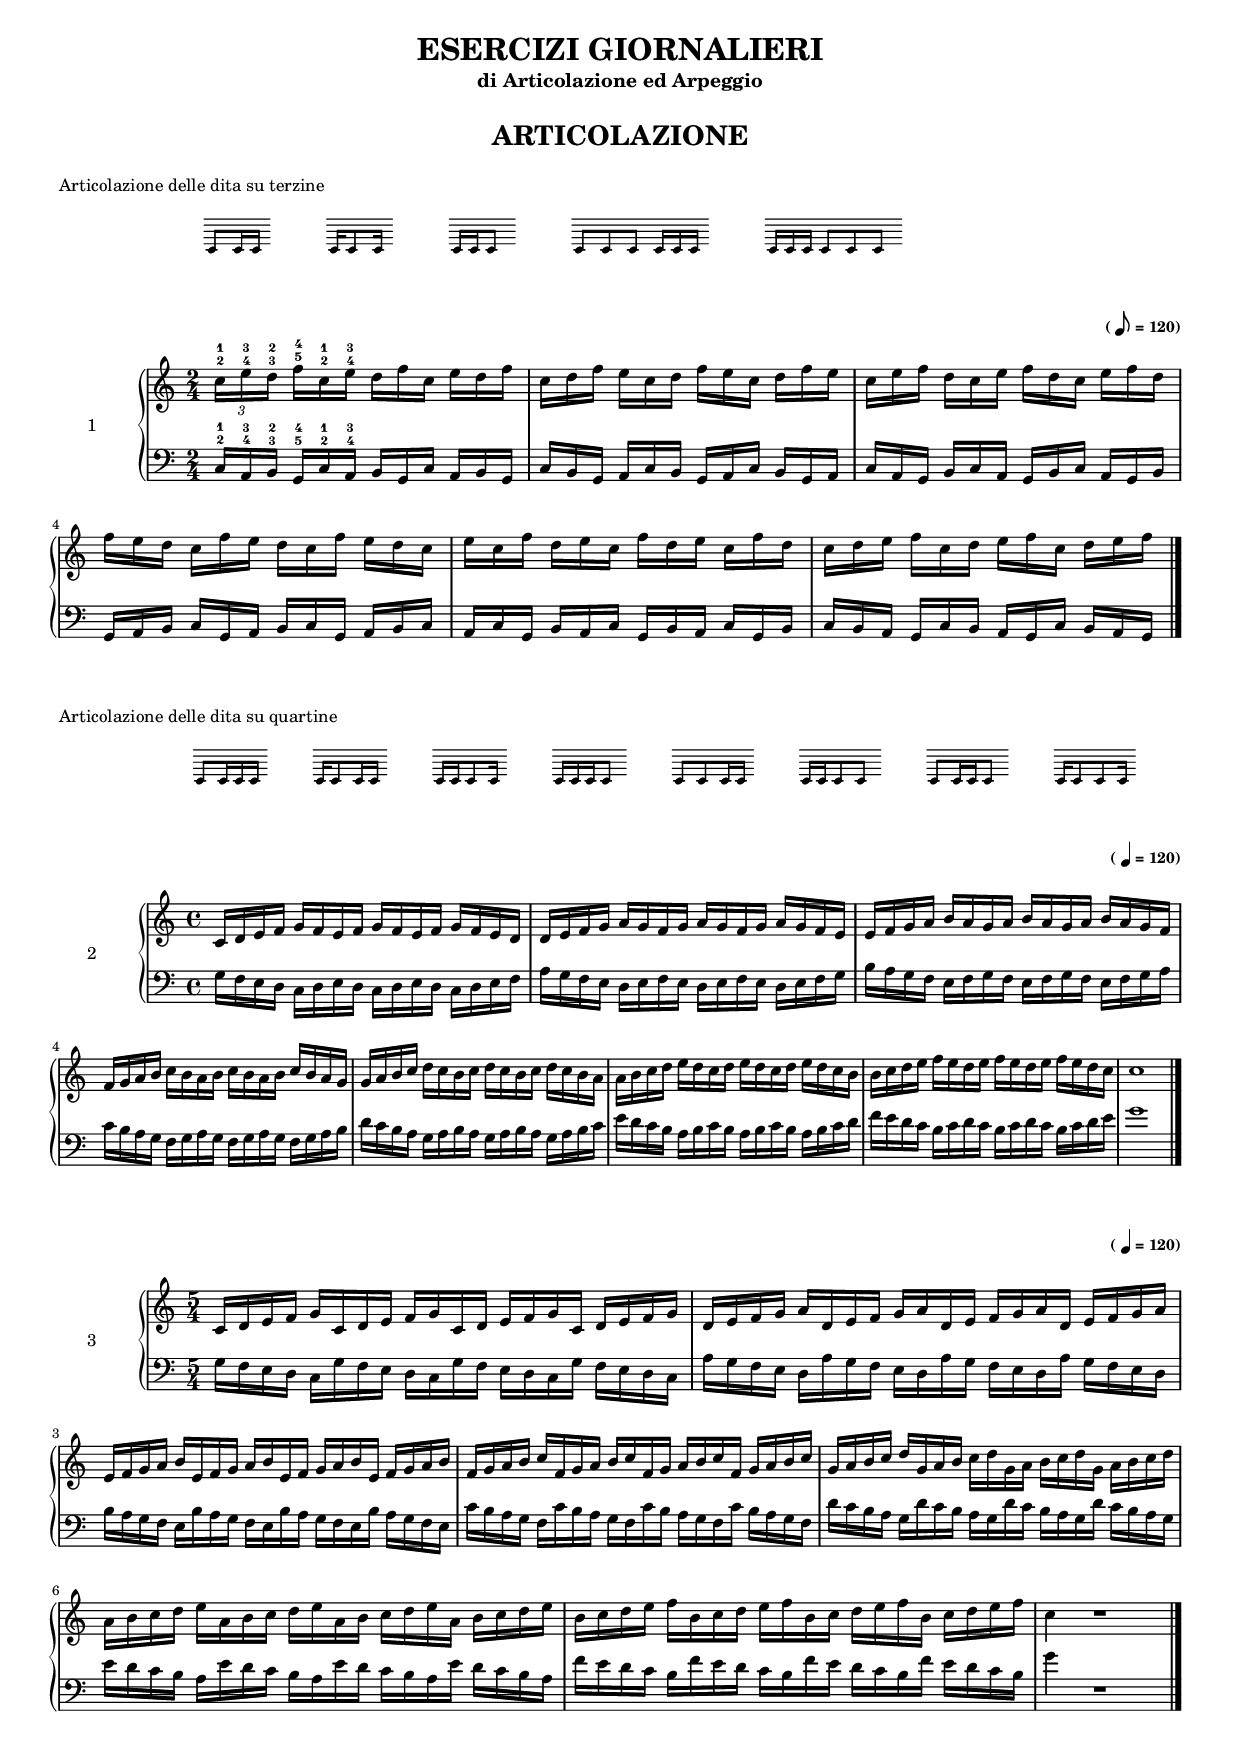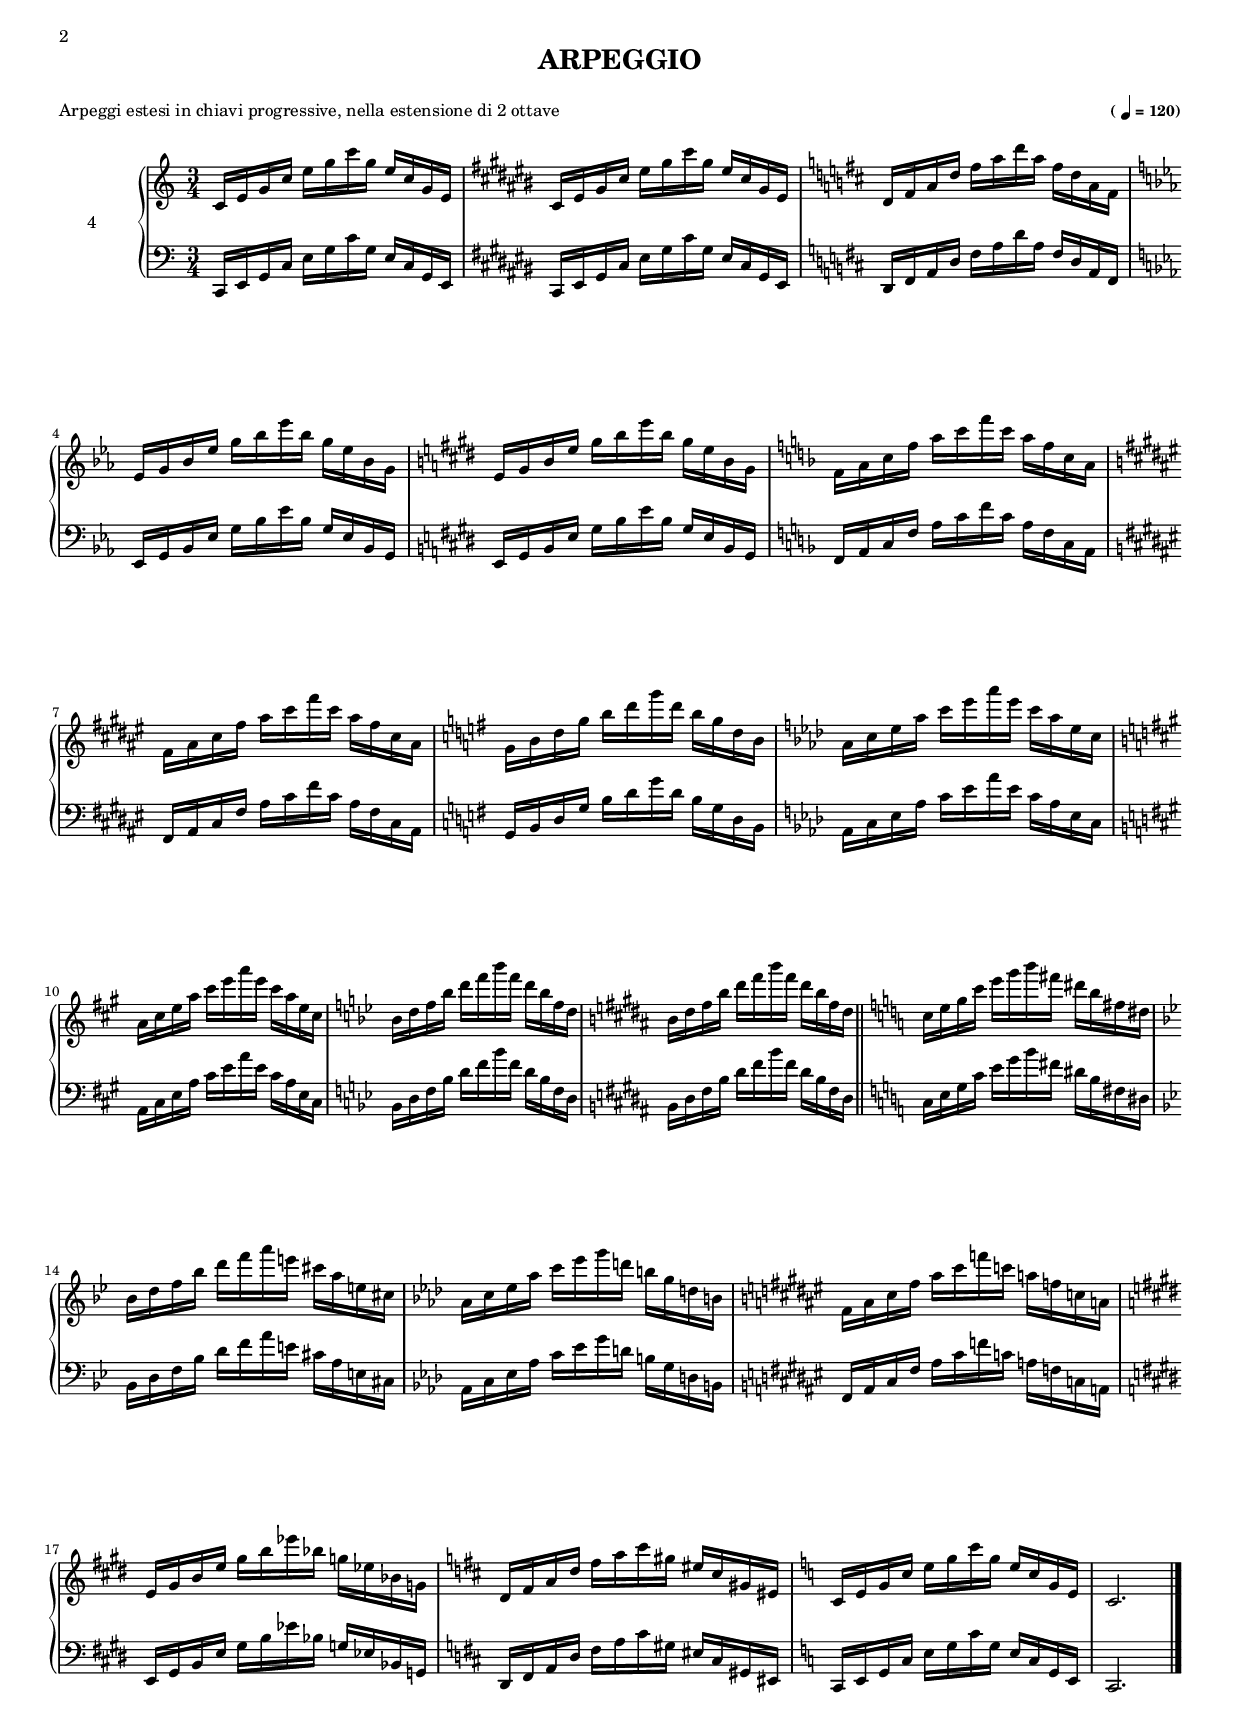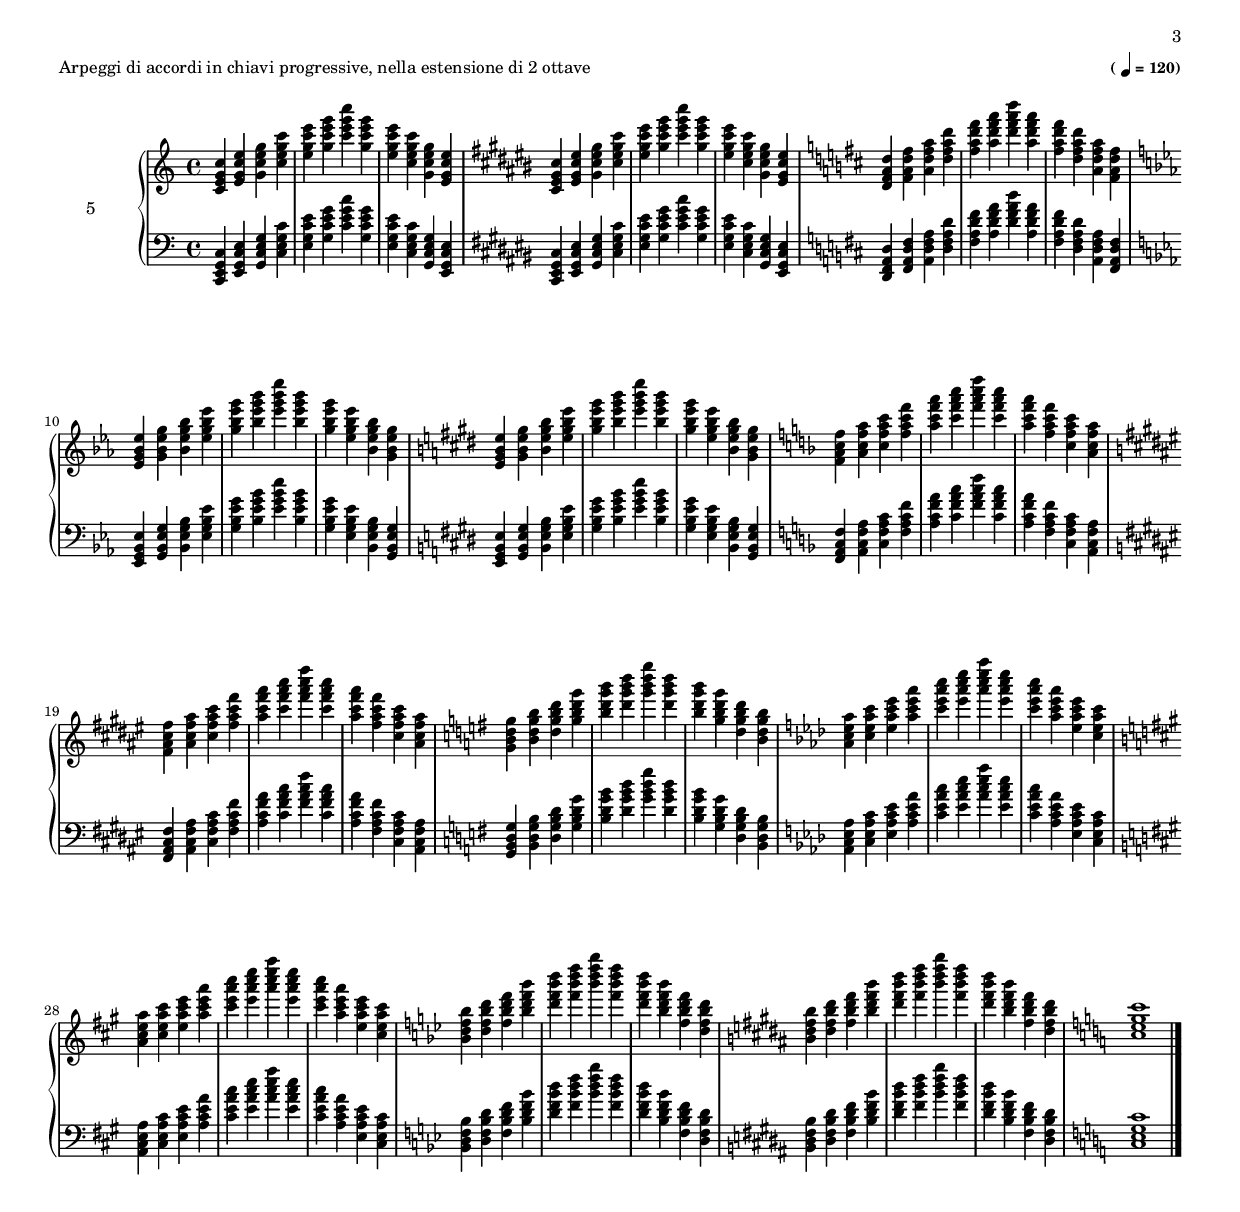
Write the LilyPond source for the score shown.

\version "2.12.3"
#(ly:set-option 'delete-intermediate-files #t)


% INCLUDES
articolazioneTerzineUpper = \relative c'' {
    \time 2/4
    \times 2/3 { c16-2-1[ e-4-3 d-3-2 ] } \override TupletNumber #'transparent = ##t 
                  \times 2/3 { f-5-4[ c-2-1 e-4-3 ] } \times 2/3 { d[ f c ] } \times 2/3 { e[ d f ] }
    \times 2/3 {   c[ d f ] } \times 2/3 { e[ c d ] } \times 2/3 { f[ e c ] } \times 2/3 { d[ f e ] }
    \times 2/3 {   c[ e f ] } \times 2/3 { d[ c e ] } \times 2/3 { f[ d c ] } \times 2/3 { e[ f d ] }
    \times 2/3 {   f[ e d ] } \times 2/3 { c[ f e ] } \times 2/3 { d[ c f ] } \times 2/3 { e[ d c ] }
    \times 2/3 {   e[ c f ] } \times 2/3 { d[ e c ] } \times 2/3 { f[ d e ] } \times 2/3 { c[ f d ] }
    \times 2/3 {   c[ d e ] } \times 2/3 { f[ c d ] } \times 2/3 { e[ f c ] } \times 2/3 { d[ e f ] }
    \bar "|."
}
articolazioneTerzineLower = \relative c {
    \time 2/4
    \override TupletNumber #'transparent = ##t
    \times 2/3 { c16-2-1[ a-4-3 b-3-2 ] }
                  \times 2/3 { g-5-4[ c-2-1 a-4-3 ] } \times 2/3 { b[ g c ] } \times 2/3 { a[ b g ] }
    \times 2/3 {   c[ b g ] } \times 2/3 { a[ c b ] } \times 2/3 { g[ a c ] } \times 2/3 { b[ g a ] }
    \times 2/3 {   c[ a g ] } \times 2/3 { b[ c a ] } \times 2/3 { g[ b c ] } \times 2/3 { a[ g b ] }
    \times 2/3 {   g[ a b ] } \times 2/3 { c[ g a ] } \times 2/3 { b[ c g ] } \times 2/3 { a[ b c ] }
    \times 2/3 {   a[ c g ] } \times 2/3 { b[ a c ] } \times 2/3 { g[ b a ] } \times 2/3 { c[ g b ] }
    \times 2/3 {   c[ b a ] } \times 2/3 { g[ c b ] } \times 2/3 { a[ g c ] } \times 2/3 { b[ a g ] }
    \bar "|."
}

articolazioneTerzineVar = \relative c' {
    \cadenzaOn
    \stopStaff
    \skip 1
    \startStaff
        c8[ c16 c16]
    \stopStaff
    \skip 1
    \startStaff
        c16[ c8 c16]
    \stopStaff
    \skip 1
    \startStaff
        c16[ c16 c8]
    \stopStaff
    \skip 1
    \startStaff
        c8[ c8 c8] c16[ c16 c16]]
    \stopStaff
    \skip 1
    \startStaff
        c16[ c16 c16] c8[ c8 c8]]
    \stopStaff
    \skip 1
    \cadenzaOff
}

articolazioneQuartineAUpper = \relative c' {
    \time 4/4 
    c16 d e f  g f e f  g f e f  g f e d
    d16 e f g  a g f g  a g f g  a g f e
    e16 f g a  b a g a  b a g a  b a g f
    f16 g a b  c b a b  c b a b  c b a g
    g16 a b c  d c b c  d c b c  d c b a
    a16 b c d  e d c d  e d c d  e d c b
    b16 c d e  f e d e  f e d e  f e d c
    c1
    \bar "|."
}
articolazioneQuartineALower = \relative c' {
    \time 4/4
    g16 f e d  c d e d  c d e d  c d e f
    a16 g f e  d e f e  d e f e  d e f g 
    b16 a g f  e f g f  e f g f  e f g a
    c16 b a g  f g a g  f g a g  f g a b
    d16 c b a  g a b a  g a b a  g a b c
    e16 d c b  a b c b  a b c b  a b c d
    f16 e d c  b c d c  b c d c  b c d e
    g1
    \bar "|."
}


articolazioneQuartineBUpper = \relative c' {
    \time 5/4
    c16 d e f  g c, d e  f g c, d  e f g c,  d e f g
    d16 e f g  a d, e f  g a d, e  f g a d,  e f g a
    e16 f g a  b e, f g  a b e, f  g a b e,  f g a b
    f16 g a b  c f, g a  b c f, g  a b c f,  g a b c
    g16 a b c  d g, a b  c d g, a  b c d g,  a b c d
    a16 b c d  e a, b c  d e a, b  c d e a,  b c d e
    b16 c d e  f b, c d  e f b, c  d e f b,  c d e f
    c4 r1
    \bar "|."
}
articolazioneQuartineBLower = \relative c' {
    \time 5/4
    g16  f e d  c g' f e  d c g' f  e d c g'  f e d c
    a'16 g f e  d a' g f  e d a' g  f e d a'  g f e d
    b'16 a g f  e b' a g  f e b' a  g f e b'  a g f e
    c'16 b a g  f c' b a  g f c' b  a g f c'  b a g f
    d'16 c b a  g d' c b  a g d' c  b a g d'  c b a g
    e'16 d c b  a e' d c  b a e' d  c b a e'  d c b a
    f'16 e d c  b f' e d  c b f' e  d c b f'  e d c b
    g'4  r1
    \bar "|."
}
articolazioneQuartineVar = \relative c' {
    \cadenzaOn
    \stopStaff
    \skip 1
    \startStaff
        c8[ c16 c16 c16]
    \stopStaff
    \skip 1
    \startStaff
        c16[ c8 c16 c16]
    \stopStaff
    \skip 1
    \startStaff
        c16[ c16 c8 c16]
    \stopStaff
    \skip 1
    \startStaff
        c16[ c16 c16 c8]
    \stopStaff
    \skip 1
    \startStaff
        c8[ c8 c16 c16]
    \stopStaff
    \skip 1
    \startStaff
        c16[ c16 c8 c8]
    \stopStaff
    \skip 1
    \startStaff
        c8[ c16 c16 c8]
    \stopStaff
    \skip 1
    \startStaff
        c16[ c8 c8 c16]
    \stopStaff
    \skip 1
    \cadenzaOff
}

% -----------------------------------------------------------------------------------------------------------------------
% -----------------------------------------------------------------------------------------------------------------------
%                                           ARPEGGGIO ESTESO - 2 OTTAVE
% -----------------------------------------------------------------------------------------------------------------------
% -----------------------------------------------------------------------------------------------------------------------
arpeggioEstesoDueOttave = {
    \time 3/4
	\key c \major		c,16 e g c				e g c g					e c g e
	\key cis \major		cis eis gis cis			eis gis cis gis			eis cis gis eis
	\key d \major		d fis a d				fis a d a 				fis	d a fis
	\key ees \major		ees g bes ees			g bes ees bes			g ees bes g
	\key e \major		e gis b e				gis b e b				gis e b gis
	\key f \major		f a c f					a c f c					a f c a
	\key fis \major		fis ais cis fis			ais cis fis cis			ais fis cis ais
	\key g \major		g b d g					b d g d					b g d b
	\key aes \major		aes c ees aes			c ees aes ees			c aes ees c
	\key a \major		a cis e a				cis e a e				cis a e cis
	\key bes \major		bes d f bes				d f bes f				d bes f d
	\key b \major		b dis fis b				dis fis b fis			dis b fis dis

    \bar "||"

	\key c \major		c e g c					e g b fis				dis b fis dis
	\key bes \major		bes d f bes				d f  a e				cis a e cis
	\key aes \major		aes c ees aes			c ees g d				b g d b
	\key fis \major		fis ais cis fis			ais cis f c				a f c a
    \key e \major		e gis b e				gis b ees bes			g ees bes g
	\key d \major		d fis a d				fis a cis gis			eis cis gis eis
	\key c \major		c e g c					e g c g					e c g e
	\key c \major		c2.

%	\key c \major		c e g c					e g b fis				dis b fis dis
%	\key bes \major		bes d f bes				d f  a e				cis a e cis
%	\key a \major		a cis e a				cis e aes ees			c aes ees c
%	\key aes \major		aes c ees aes			c ees g d				b g d b
%	\key g \major		g b d g					b d fis cis				ais fis cis ais
%	\key fis \major		fis ais cis fis			ais cis f c				a f c a
%	\key f \major		f a c f					a c ees bes				g ees bes g
%	\key ees \major		ees g bes ees			g bes d a 				fis	d a fis
%	\key d \major		d fis a d				fis a cis gis			eis cis gis eis
%	\key cis \major		cis eis gis cis			eis gis c g				e c g e
%	\key c \major		c2.
	
    \bar "|."
}

arpeggioEstesoDueOttaveVar = \relative c' {
    \cadenzaOn
    \stopStaff
    \skip 1
    \startStaff
	\bar ".|:"
	c16[ e g c]			e[ g c g]		e[ c g e]
	\bar ":|."
	cis
	\stopStaff
    \skip 1
    \cadenzaOff
}

% -----------------------------------------------------------------------------------------------------------------------
% -----------------------------------------------------------------------------------------------------------------------
%                                           ARPEGGGIO ESTESO - 2 OTTAVE
% -----------------------------------------------------------------------------------------------------------------------
% -----------------------------------------------------------------------------------------------------------------------
arpeggioAccordiDueOttave = {
    \time 4/4

	\key c \major
	<c e g c>4				<e g c e>4				<g c e g>4				<c e g c>4
	<e g c e>4				<g c e g>4				<c e g c>4				<g c e g>4
	<e g c e>4				<c e g c>4				<g c e g>4				<e g c e>4

	\key cis \major
	<cis eis gis cis>4		<eis gis cis eis>4		<gis cis eis gis>4		<cis eis gis cis>4
	<eis gis cis eis>4		<gis cis eis gis>4		<cis eis gis cis>4		<gis cis eis gis>4
	<eis gis cis eis>4		<cis eis gis cis>4		<gis cis eis gis>4		<eis gis cis eis>4

	\key d \major
	<d fis a d>4			<fis a d fis>4			<a d fis a>4			<d fis a d>4
	<fis a d fis>4			<a d fis a>4			<d fis a d>4			<a d fis a>4
	<fis a d fis>4			<d fis a d>4			<a d fis a>4			<fis a d fis>4

	\key ees \major
	<ees g bes ees>4		<g bes ees g>4			<bes ees g bes>4		<ees g bes ees>4
	<g bes ees g>4			<bes ees g bes>4		<ees g bes ees>4		<bes ees g bes>4
	<g bes ees g>4			<ees g bes ees>4		<bes ees g bes>4		<g bes ees g>4

	\key e \major
	<e gis b e>4			<gis b e gis>4			<b e gis b>4			<e gis b e>4
	<gis b e gis>4			<b e gis b>4			<e gis b e>4			<b e gis b>4
	<gis b e gis>4			<e gis b e>4			<b e gis b>4			<gis b e gis>4

	\key f \major
	<f a c f>4				<a c f a>4				<c f a c>4				<f a c f>4
	<a c f a>4				<c f a c>4				<f a c f>4				<c f a c>4
	<a c f a>4				<f a c f>4				<c f a c>4				<a c f a>4

	\key fis \major
	<fis ais cis fis>4		<ais cis fis ais>4		<cis fis ais cis>4		<fis ais cis fis>4
	<ais cis fis ais>4		<cis fis ais cis>4		<fis ais cis fis>4		<cis fis ais cis>4
	<ais cis fis ais>4		<fis ais cis fis>4		<cis fis ais cis>4		<ais cis fis ais>4

	\key g \major
	<g b d g>4				<b d g b>4				<d g b d>4				<g b d g>4
	<b d g b>4				<d g b d>4				<g b d g>4				<d g b d>4
	<b d g b>4				<g b d g>4				<d g b d>4				<b d g b>4

	\key aes \major
	<aes c ees aes>4		<c ees aes c>4			<ees aes c ees>4		<aes c ees aes>4
	<c ees aes c>4			<ees aes c ees>4		<aes c ees aes>4		<ees aes c ees>4
	<c ees aes c>4			<aes c ees aes>4		<ees aes c ees>4		<c ees aes c>4

	\key a \major
	<a cis e a>4			<cis e a cis>4			<e a cis e>4			<a cis e a>4
	<cis e a cis>4			<e a cis e>4			<a cis e a>4			<e a cis e>4
	<cis e a cis>4			<a cis e a>4			<e a cis e>4			<cis e a cis>4

	\key bes \major
	<bes d f bes>4			<d f bes d>4			<f bes d f>4			<bes d f bes>4
	<d f bes d>4			<f bes d f>4			<bes d f bes>4			<f bes d f>4
	<d f bes d>4			<bes d f bes>4			<f bes d f>4			<d f bes d>4

	\key b \major
	<b dis fis b>4			<dis fis b dis>4		<fis b dis fis>4		<b dis fis b>4
	<dis fis b dis>4		<fis b dis fis>4		<b dis fis b>4			<fis b dis fis>4
	<dis fis b dis>4		<b dis fis b>4			<fis b dis fis>4		<dis fis b dis>4

	\key c \major
	<c e g c>1

    \bar "|."
}



#(set-global-staff-size 15)


\book {
    \paper { print-all-headers = ##t }
    \header {
        title    = \markup {\larger "ESERCIZI GIORNALIERI"}
        subtitle = "di Articolazione ed Arpeggio"
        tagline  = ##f
    }
	\markup { \vspace #1 }


    % -------------------------------------------------------------------------------------------------------------------
    %   ARTICOLAZIONE - TERZINE CON VARIANTI
    % -------------------------------------------------------------------------------------------------------------------   
    \score {
        \new Staff \with {
            \remove "Time_signature_engraver"
            fontSize = #-2
            \override StaffSymbol #'staff-space = #(magstep -2)
            firstClef = ##f
        } << \articolazioneTerzineVar >>
		\header {
            title    = "ARTICOLAZIONE"
			subtitle = ##f
			piece    =  \markup { \column { "Articolazione delle dita su terzine" \null } }
	    }
	    \layout { \context { \override VerticalAlignment #'forced-distance = #8 } }
	    \midi { \context { \Score tempoWholesPerMinute = #(ly:make-moment 120 8) } }
    }
    \score {
        \new PianoStaff \with { midiInstrument = #"acoustic grand" }
		<<
            \set PianoStaff.instrumentName = \markup { "1" }
            \new Staff = "treble" << \clef violin \articolazioneTerzineUpper >>
            \new Staff = "bass"   << \clef bass \articolazioneTerzineLower >>
        >>
		\header {
            title    = ##f
			subtitle = ##f
			opus     = \markup { \bold \smaller { (\note #"8"#1 = 120) } }
			piece    = ##f
	    }
    }
    % -------------------------------------------------------------------------------------------------------------------


	% -------------------------------------------------------------------------------------------------------------------
    %   ARTICOLAZIONE - QUARTINE CON VARIANTI
    % -------------------------------------------------------------------------------------------------------------------   
    \score {
        \new Staff \with {
            \remove "Time_signature_engraver"
            fontSize = #-2
            \override StaffSymbol #'staff-space = #(magstep -2)
            firstClef = ##f
        } { \articolazioneQuartineVar }
		\header {
            title    = ##f
			subtitle = ##f
			piece    = \markup { \column { "Articolazione delle dita su quartine" \null } }
	    }
    }
    \score {
        \new PianoStaff \with { midiInstrument = #"acoustic grand" }
		<<
            \set PianoStaff.instrumentName = \markup { "2" }
            \new Staff = "treble" << \clef violin \articolazioneQuartineAUpper >>
            \new Staff = "bass"   << \clef bass \articolazioneQuartineALower >>
        >>
		\header {
            title    = ##f
			subtitle = ##f
			opus     = \markup { \bold \smaller { (\note #"4"#1 = 120) } }
			piece    = \markup { \column { \null \null } }
	    }
	    \layout { \context { \override VerticalAlignment #'forced-distance = #8 } }
	    \midi { \context { \Score tempoWholesPerMinute = #(ly:make-moment 120 4) } }
    }
    \score {
        \new PianoStaff \with { midiInstrument = #"acoustic grand" }
		<<
            \set PianoStaff.instrumentName = \markup { "3" }
            \new Staff = "treble" << \clef violin \articolazioneQuartineBUpper >>
            \new Staff = "bass"   << \clef bass \articolazioneQuartineBLower >>
        >>
		\header {
            title    = ##f
			subtitle = ##f
			opus     = \markup { \bold \smaller { (\note #"4"#1 = 120) } }
			piece    = \markup { \column { \null \null } }
	    }
	    \layout { \context { \override VerticalAlignment #'forced-distance = #8 } }
	    \midi { \context { \Score tempoWholesPerMinute = #(ly:make-moment 120 4) } }
    }
    % -------------------------------------------------------------------------------------------------------------------

	\pageBreak

    % -------------------------------------------------------------------------------------------------------------------
    %   ARPEGGGIO - ESTESO - 2 OTTAVE
    % -------------------------------------------------------------------------------------------------------------------
	\score {
        \new PianoStaff \with { midiInstrument = #"acoustic grand" }
		 <<
            \set PianoStaff.instrumentName = \markup { "4" }
            \new Staff = "treble" << \clef violin \relative c'' \arpeggioEstesoDueOttave >>
            \new Staff = "bass" << \clef bass \relative c \arpeggioEstesoDueOttave >>
        >>
		\header {
            title    = "ARPEGGIO"
			subtitle = ##f
			opus     = \markup { \bold \smaller { (\note #"4"#1 = 120) } }
			piece    = \markup { \column { "Arpeggi estesi in chiavi progressive, nella estensione di 2 ottave" \null } }
	    }
	    \layout { \context { \override VerticalAlignment #'forced-distance = #8 } }
	    \midi { \context { \Score tempoWholesPerMinute = #(ly:make-moment 120 4) } }
    }
    % -------------------------------------------------------------------------------------------------------------------

	\pageBreak

    % -------------------------------------------------------------------------------------------------------------------
    %   ARPEGGGIO - ACCORDI - 2 OTTAVE
    % -------------------------------------------------------------------------------------------------------------------
	\score {
        \new PianoStaff \with { midiInstrument = #"acoustic grand" }
		 <<
            \set PianoStaff.instrumentName = \markup { "5" }
            \new Staff = "treble" << \clef violin \relative c' \arpeggioAccordiDueOttave >>
            \new Staff = "bass" << \clef bass \relative c, \arpeggioAccordiDueOttave >>
        >>
		\header {
            title    = ##f
			subtitle = ##f
			opus     = \markup { \bold \smaller { (\note #"4"#1 = 120) } }
			piece    = \markup { \column { "Arpeggi di accordi in chiavi progressive, nella estensione di 2 ottave" \null } }
	    }
	    \layout { \context { \override VerticalAlignment #'forced-distance = #8 } }
	    \midi { \context { \Score tempoWholesPerMinute = #(ly:make-moment 120 4) } }
    }
    % -------------------------------------------------------------------------------------------------------------------
}